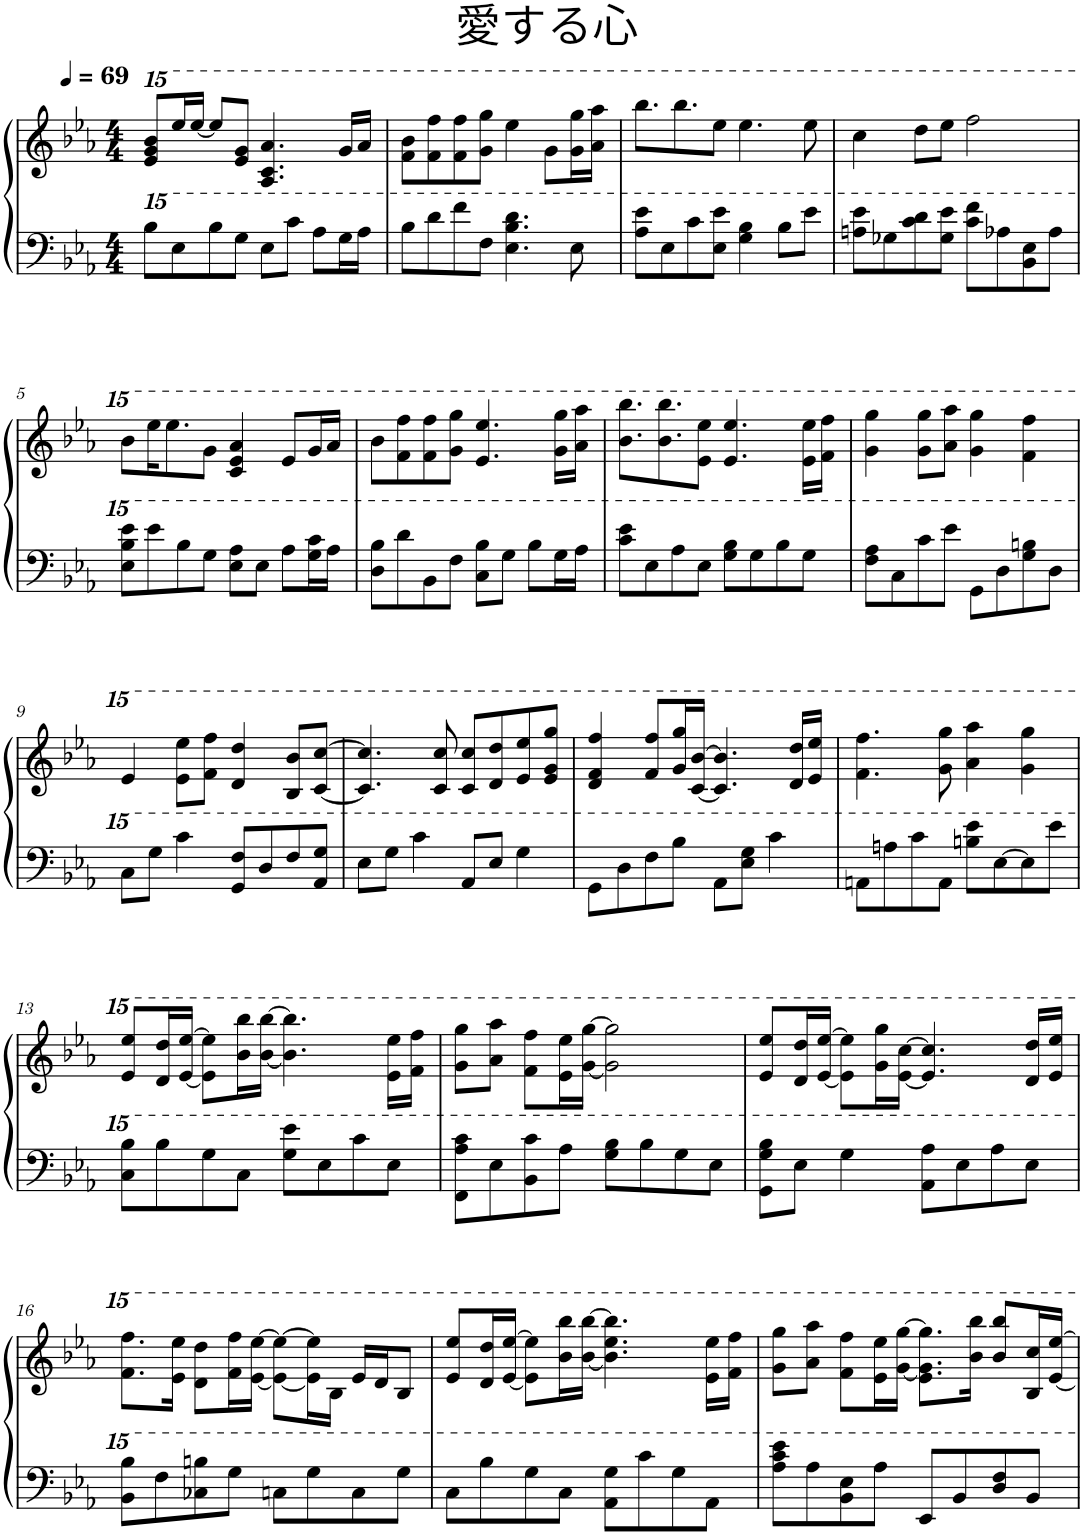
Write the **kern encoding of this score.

**kern	**kern
*part1	*part1
*staff2	*staff1
*I"钢琴	*
*clefF4	*clefG2
*k[b-e-a-]	*k[b-e-a-]
*M4/4	*M4/4
*MM69	*MM69
=1	=1
8bb-\L	8eee-/ 8ggg/ 8bbb-/L
8ee-\	16eeee-/L
.	[16eeee-/JJ
8bb-\	8eeee-/L]
8gg\J	8eee-/ 8ggg/J
8ee-\L	4.aa-/ 4.ccc/ 4.aaa-/
8ccc\J	.
8aa-\L	.
16gg\L	16ggg/LL
16aa-\JJ	16aaa-/JJ
=2	=2
8bb-\L	8fff\ 8bbb-\L
8ddd\	8fff\ 8ffff\
8fff\	8fff\ 8ffff\
8ff\J	8ggg\ 8gggg\J
4.ee-\ 4.bb-\ 4.ddd\	4eeee-\
.	8ggg\L
8ee-\	16ggg\ 16gggg\L
.	16aaa-\ 16aaaa-\JJ
=3	=3
8aa-\ 8eee-\L	8.bbbb-\L
8ee-\	.
.	8.bbbb-\
8ccc\	.
8ee-\ 8eee-\J	8eeee-\J
4gg\ 4bb-\	4.eeee-\
8bb-\L	.
8eee-\J	8eeee-\
=4	=4
8aan\ 8eee-\L	4cccc\
8gg-X\	.
8ccc\ 8ddd\	8dddd\L
8gg-\ 8eee-\J	8eeee-\J
8ccc\ 8fff\L	2ffff\
8aa-X\	.
8b-\ 8ee-\	.
8aa-\J	.
!!LO:LB:g=z
=5	=5
8ee-\ 8bb-\ 8eee-\L	8bbb-\L
8eee-\	16eeee-\K
.	8.eeee-\
8bb-\	.
8gg\J	8ggg\J
8ee-\ 8aa-\L	4ccc/ 4eee-/ 4aaa-/
8ee-\J	.
8aa-\L	8eee-/L
16gg\ 16ccc\L	16ggg/L
16aa-\JJ	16aaa-/JJ
=6	=6
8dd\ 8bb-\L	8bbb-\L
8ddd\	8fff\ 8ffff\
8b-\	8fff\ 8ffff\
8ff\J	8ggg\ 8gggg\J
8cc\ 8bb-\L	4.eee-/ 4.eeee-/
8gg\J	.
8bb-\L	.
16gg\L	16ggg\ 16gggg\LL
16aa-\JJ	16aaa-\ 16aaaa-\JJ
=7	=7
8ccc\ 8eee-\L	8.bbb-\ 8.bbbb-\L
8ee-\	.
.	8.bbb-\ 8.bbbb-\
8aa-\	.
8ee-\J	8eee-\ 8eeee-\J
8gg\ 8bb-\L	4.eee-/ 4.eeee-/
8gg\	.
8bb-\	.
8gg\J	16eee-\ 16eeee-\LL
.	16fff\ 16ffff\JJ
=8	=8
8ff\ 8aa-\L	4ggg\ 4gggg\
8cc\	.
8ccc\	8ggg\ 8gggg\L
8eee-\J	8aaa-\ 8aaaa-\J
8g\L	4ggg\ 4gggg\
8dd\	.
8gg\ 8bbn\	4fff\ 4ffff\
8dd\J	.
!!LO:LB:g=z
=9	=9
8cc\L	4eee-/
8gg\J	.
4ccc\	8eee-\ 8eeee-\L
.	8fff\ 8ffff\J
8g/ 8ff/L	4ddd/ 4dddd/
8dd/	.
8ff/	8bb-/ 8bbb-/L
8a-/ 8gg/J	[8ccc/ [8cccc/J
=10	=10
8ee-\L	4.ccc/] 4.cccc/]
8gg\J	.
4ccc\	.
.	8ccc/ 8cccc/
8a-/L	8ccc/ 8cccc/L
8ee-/J	8ddd/ 8dddd/
4gg\	8eee-/ 8eeee-/
.	8eee-/ 8ggg/ 8gggg/J
=11	=11
8g\L	4ddd/ 4fff/ 4ffff/
8dd\	.
8ff\	8fff/ 8ffff/L
8bb-\J	16ggg/ 16gggg/L
.	[16ccc/ [16bbb-/JJ
8a-\L	4.ccc/] 4.bbb-/]
8ee-\ 8gg\J	.
4ccc\	.
.	16ddd/ 16dddd/LL
.	16eee-/ 16eeee-/JJ
=12	=12
8an\L	4.fff\ 4.ffff\
8aan\	.
8ccc\	.
8a\J	8ggg\ 8gggg\
8bbn\ 8eee-\L	4aaa-\ 4aaaa-\
[8ee-\	.
8ee-\]	4ggg\ 4gggg\
8eee-\J	.
!!LO:LB:g=z
=13	=13
8cc\ 8bb-\L	8eee-/ 8eeee-/L
8bb-\	16ddd/ 16dddd/L
.	[16eee-/ [16eeee-/JJ
8gg\	8eee-\] 8eeee-\]L
8cc\J	16bbb-\ 16bbbb-\L
.	[16bbb-\ [16bbbb-\JJ
8gg\ 8eee-\L	4.bbb-\] 4.bbbb-\]
8ee-\	.
8ccc\	.
8ee-\J	16eee-\ 16eeee-\LL
.	16fff\ 16ffff\JJ
=14	=14
8f\ 8aa-\ 8ccc\L	8ggg\ 8gggg\L
8ee-\	8aaa-\ 8aaaa-\J
8b-\ 8ccc\	8fff\ 8ffff\L
8aa-\J	16eee-\ 16eeee-\L
.	[16ggg\ [16gggg\JJ
8gg\ 8bb-\L	2ggg\] 2gggg\]
8bb-\	.
8gg\	.
8ee-\J	.
=15	=15
8g\ 8gg\ 8bb-\L	8eee-/ 8eeee-/L
8ee-\J	16ddd/ 16dddd/L
.	[16eee-/ [16eeee-/JJ
4gg\	8eee-\] 8eeee-\]L
.	16ggg\ 16gggg\L
.	[16eee-\ [16cccc\JJ
8a-\ 8aa-\L	4.eee-/] 4.cccc/]
8ee-\	.
8aa-\	.
8ee-\J	16ddd/ 16dddd/LL
.	16eee-/ 16eeee-/JJ
!!LO:LB:g=z
=16	=16
8b-\ 8bb-\L	8.fff\ 8.ffff\L
8ff\	.
.	16eee-\ 16eeee-\Jk
8cc-X\ 8bbn\	8ddd\ 8dddd\L
8gg\J	16fff\ 16ffff\L
.	[16eee-\ [16eeee-\JJ
8ccn\L	8eee-\_ 8eeee-\_L
8gg\	16eee-\] 16eeee-\]L
.	16bb-\JJ
8cc\	16eee-/LL
.	16ddd/J
8gg\J	8bb-/J
=17	=17
8cc\L	8eee-/ 8eeee-/L
8bb-\	16ddd/ 16dddd/L
.	[16eee-/ [16eeee-/JJ
8gg\	8eee-\] 8eeee-\]L
8cc\J	16bbb-\ 16bbbb-\L
.	[16bbb-\ [16bbbb-\JJ
8a-\ 8gg\L	4.bbb-\] 4.eeee-\ 4.bbbb-\]
8ccc\	.
8gg\	.
8a-\J	16eee-\ 16eeee-\LL
.	16fff\ 16ffff\JJ
=18	=18
8aa-\ 8ccc\ 8eee-\L	8ggg\ 8gggg\L
8aa-\	8aaa-\ 8aaaa-\J
8b-\ 8ee-\	8fff\ 8ffff\L
8aa-\J	16eee-\ 16eeee-\L
.	[16ggg\ [16gggg\JJ
8e-/L	8.eee-\ 8.ggg\] 8.gggg\]L
8b-/	.
.	16bbb-\ 16bbbb-\Jk
8dd/ 8ff/	8bbb-/ 8bbbb-/L
8b-/J	16bb-/ 16cccc/L
.	[16eee-/ [16eeee-/JJ
=	=
*-	*-
